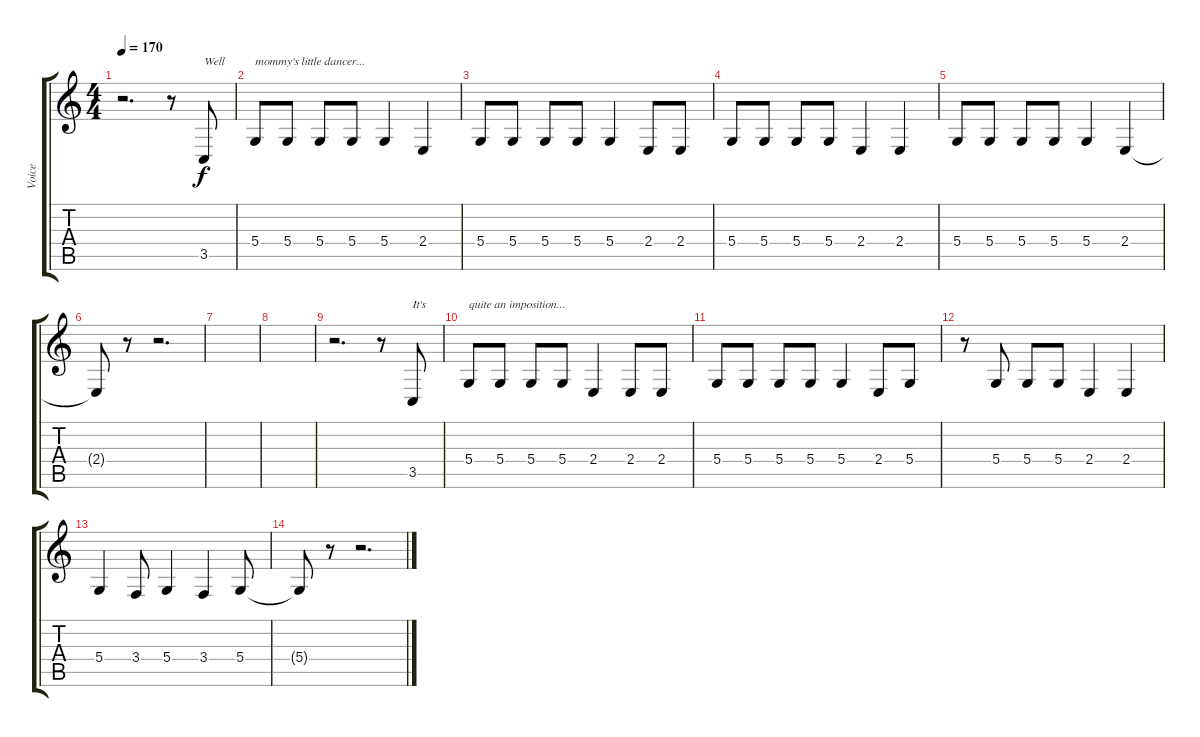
\track ("Voice" "Voice") {instrument clarinet}
\staff {score tabs}
\tuning (E4 B3 G3 D3 A2 E2) {hide}
\ts (4 4)
\tempo 170
\clef g2
\ks c
r.2{d dy f} r.8 3.5.8{txt "Well"} |
5.4.8{txt "mommy's little dancer..."} 5.4.8 5.4.8 5.4.8 5.4.4 2.4.4 |
5.4.8 5.4.8 5.4.8 5.4.8 5.4.4 2.4.8 2.4.8 |
5.4.8 5.4.8 5.4.8 5.4.8 2.4.4 2.4.4 |
5.4.8 5.4.8 5.4.8 5.4.8 5.4.4 2.4.4 |
2.4{t}.8 r.8 r.2{d} |
|
|
r.2{d} r.8 3.5.8{txt "It's"} |
5.4.8{txt "quite an imposition..."} 5.4.8 5.4.8 5.4.8 2.4.4 2.4.8 2.4.8 |
5.4.8 5.4.8 5.4.8 5.4.8 5.4.4 2.4.8 5.4.8 |
r.8 5.4.8 5.4.8 5.4.8 2.4.4 2.4.4 |
5.4.4 3.4.8 5.4.4 3.4.4 5.4.8 |
5.4{t}.8 r.8 r.2{d}
